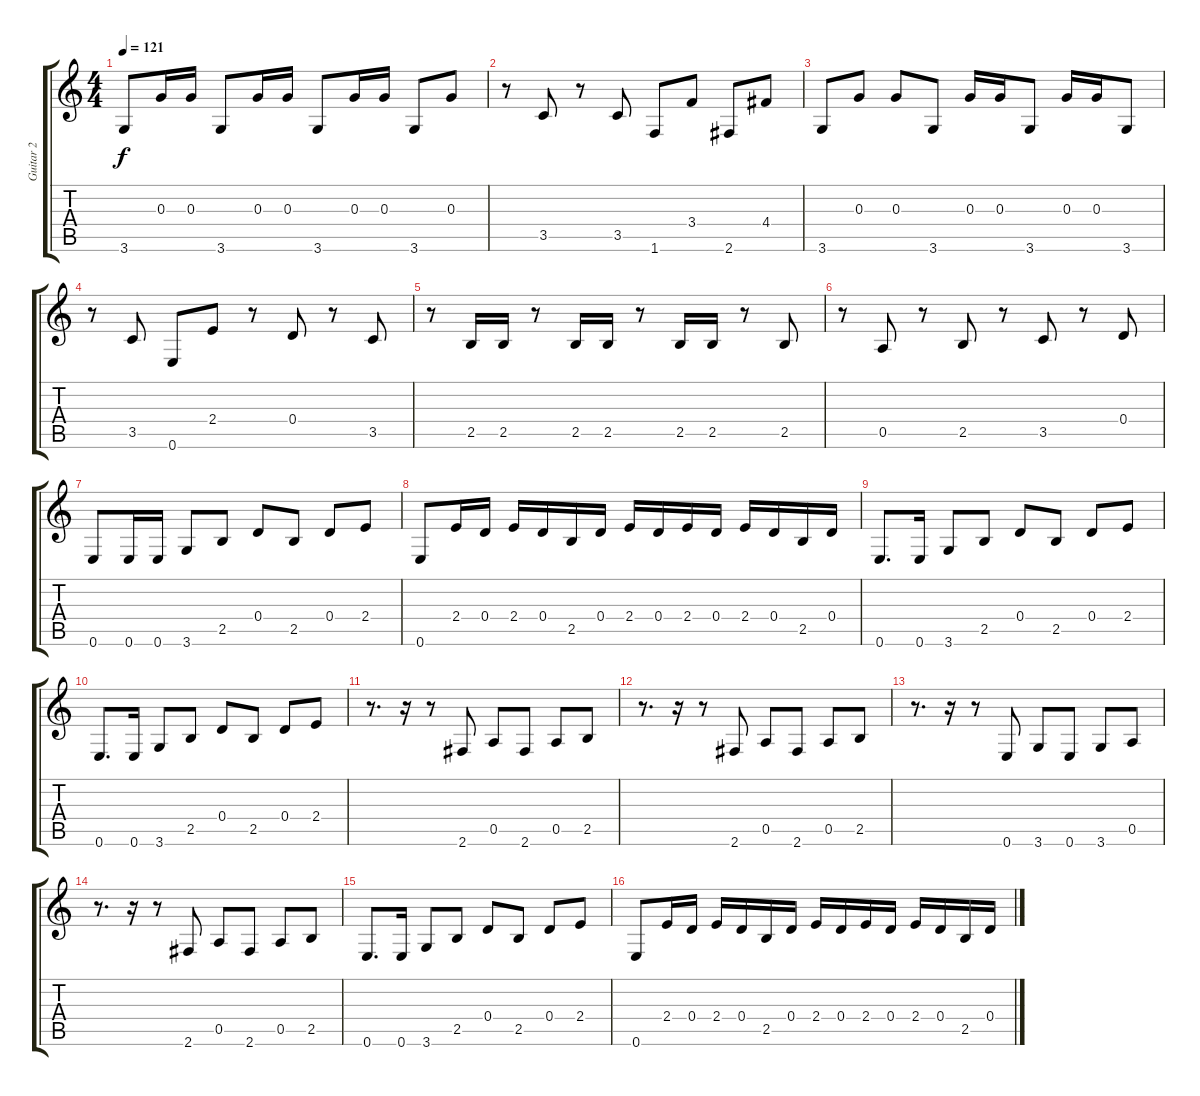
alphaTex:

\track ("Guitar 2" "Guitar 2") {instrument electricguitarclean}
\staff {score tabs}
\tuning (E4 B3 G3 D3 A2 E2) {hide}
\ts (4 4)
\tempo 121
\clef g2
\ks c
3.6.8{dy f} 0.3.16 0.3.16 3.6.8 0.3.16 0.3.16 3.6.8 0.3.16 0.3.16 3.6.8 0.3.8 |
r.8 3.5.8 r.8 3.5.8 1.6.8 3.4.8 2.6.8 4.4.8 |
3.6.8 0.3.8 0.3.8 3.6.8 0.3.16 0.3.16 3.6.8 0.3.16 0.3.16 3.6.8 |
r.8 3.5.8 0.6.8 2.4.8 r.8 0.4.8 r.8 3.5.8 |
r.8 2.5.16 2.5.16 r.8 2.5.16 2.5.16 r.8 2.5.16 2.5.16 r.8 2.5.8 |
r.8 0.5.8 r.8 2.5.8 r.8 3.5.8 r.8 0.4.8 |
0.6.8 0.6.16 0.6.16 3.6.8 2.5.8 0.4.8 2.5.8 0.4.8 2.4.8 |
0.6.8 2.4.16 0.4.16 2.4.16 0.4.16 2.5.16 0.4.16 2.4.16 0.4.16 2.4.16 0.4.16 2.4.16 0.4.16 2.5.16 0.4.16 |
0.6.8{d} 0.6.16 3.6.8 2.5.8 0.4.8 2.5.8 0.4.8 2.4.8 |
0.6.8{d} 0.6.16 3.6.8 2.5.8 0.4.8 2.5.8 0.4.8 2.4.8 |
r.8{d} r.16 r.8 2.6.8 0.5.8 2.6.8 0.5.8 2.5.8 |
r.8{d} r.16 r.8 2.6.8 0.5.8 2.6.8 0.5.8 2.5.8 |
r.8{d} r.16 r.8 0.6.8 3.6.8 0.6.8 3.6.8 0.5.8 |
r.8{d} r.16 r.8 2.6.8 0.5.8 2.6.8 0.5.8 2.5.8 |
0.6.8{d} 0.6.16 3.6.8 2.5.8 0.4.8 2.5.8 0.4.8 2.4.8 |
0.6.8 2.4.16 0.4.16 2.4.16 0.4.16 2.5.16 0.4.16 2.4.16 0.4.16 2.4.16 0.4.16 2.4.16 0.4.16 2.5.16 0.4.16
